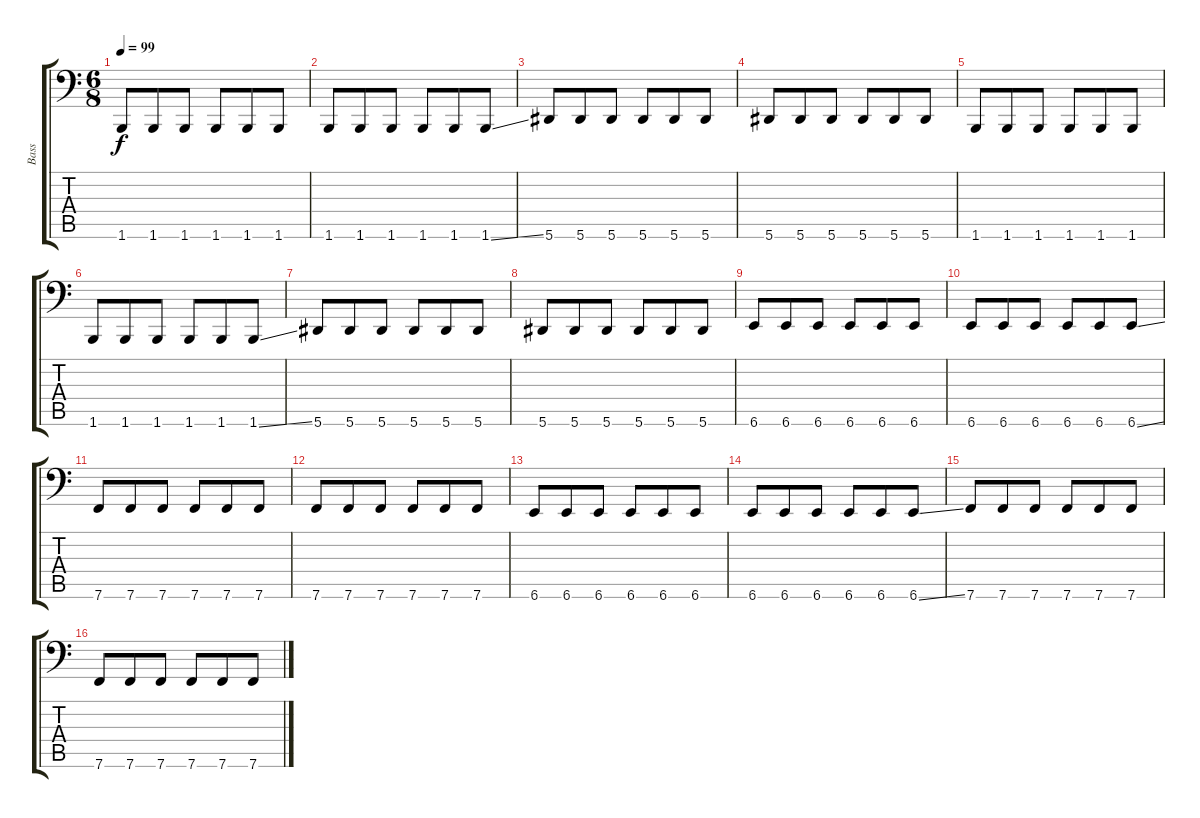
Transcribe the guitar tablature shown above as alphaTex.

\track ("Bass" "Bass") {instrument electricbasspick}
\staff {score tabs}
\tuning (C3 G2 Eb2 Bb1 F1 Bb0) {hide}
\ts (6 8)
\tempo 99
\clef f4
\ks c
1.6.8{dy f} 1.6.8 1.6.8 1.6.8 1.6.8 1.6.8 |
1.6.8 1.6.8 1.6.8 1.6.8 1.6.8 1.6{ss}.8 |
5.6.8 5.6.8 5.6.8 5.6.8 5.6.8 5.6.8 |
5.6.8 5.6.8 5.6.8 5.6.8 5.6.8 5.6.8 |
1.6.8 1.6.8 1.6.8 1.6.8 1.6.8 1.6.8 |
1.6.8 1.6.8 1.6.8 1.6.8 1.6.8 1.6{ss}.8 |
5.6.8 5.6.8 5.6.8 5.6.8 5.6.8 5.6.8 |
5.6.8 5.6.8 5.6.8 5.6.8 5.6.8 5.6.8 |
6.6.8 6.6.8 6.6.8 6.6.8 6.6.8 6.6.8 |
6.6.8 6.6.8 6.6.8 6.6.8 6.6.8 6.6{ss}.8 |
7.6.8 7.6.8 7.6.8 7.6.8 7.6.8 7.6.8 |
7.6.8 7.6.8 7.6.8 7.6.8 7.6.8 7.6.8 |
6.6.8 6.6.8 6.6.8 6.6.8 6.6.8 6.6.8 |
6.6.8 6.6.8 6.6.8 6.6.8 6.6.8 6.6{ss}.8 |
7.6.8 7.6.8 7.6.8 7.6.8 7.6.8 7.6.8 |
7.6.8 7.6.8 7.6.8 7.6.8 7.6.8 7.6.8
